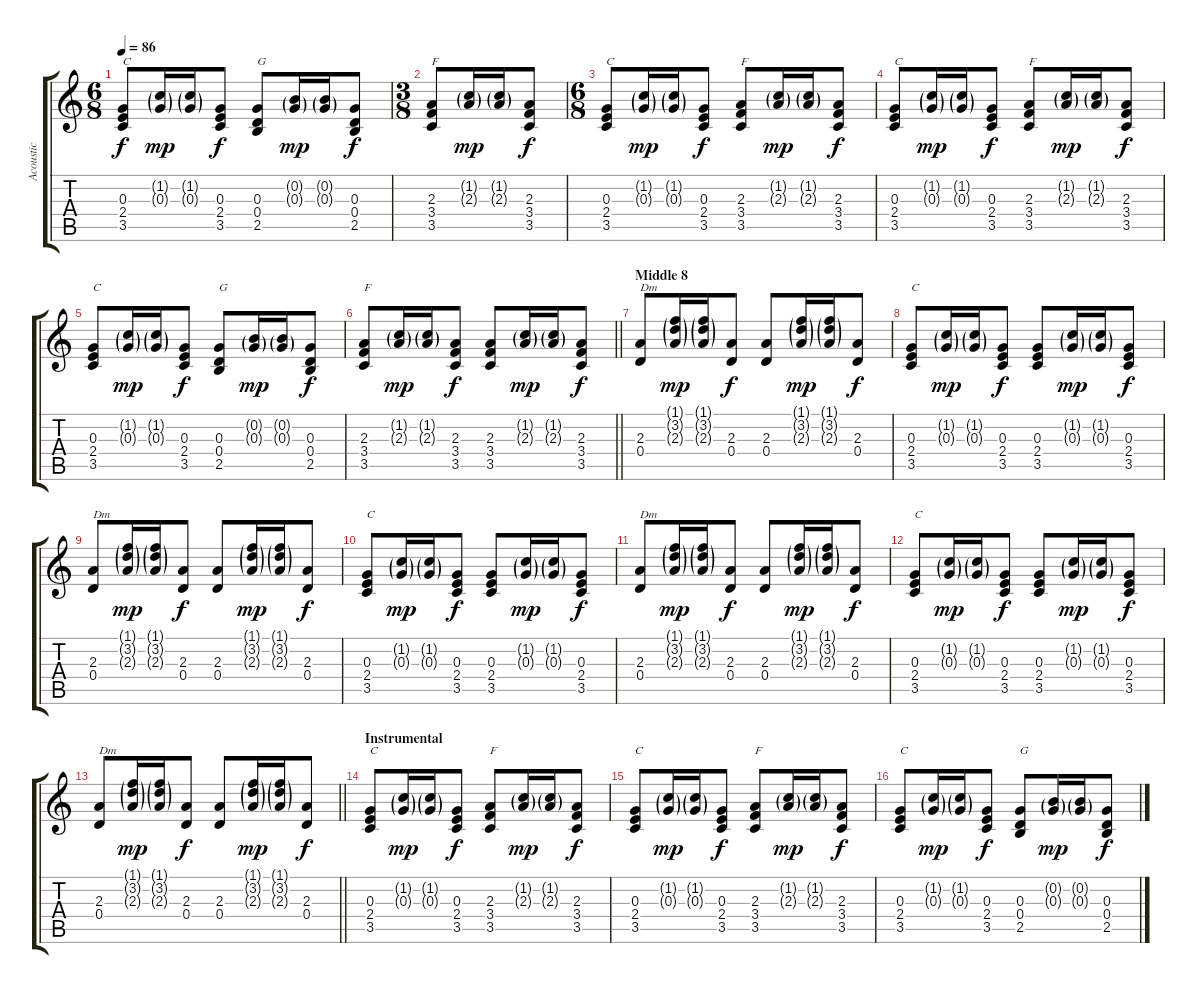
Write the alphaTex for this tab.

\track ("Acoustic" "Acoustic") {instrument acousticguitarsteel}
\staff {score tabs}
\tuning (E4 B3 G3 D3 A2 E2) {hide}
\ts (6 8)
\tempo 86
\clef g2
\ks c
(0.3 2.4 3.5).8{txt "C" dy f} (1.2{g} 0.3{g}).16{dy mp} (1.2{g} 0.3{g}).16 (0.3 2.4 3.5).8{dy f} (0.3 0.4 2.5).8{txt "G"} (0.2{g} 0.3{g}).16{dy mp} (0.2{g} 0.3{g}).16 (0.3 0.4 2.5).8{dy f} |
\ts (3 8)
(2.3 3.4 3.5).8{txt "F"} (1.2{g} 2.3{g}).16{dy mp} (1.2{g} 2.3{g}).16 (2.3 3.4 3.5).8{dy f} |
\ts (6 8)
(0.3 2.4 3.5).8{txt "C"} (1.2{g} 0.3{g}).16{dy mp} (1.2{g} 0.3{g}).16 (0.3 2.4 3.5).8{dy f} (2.3 3.4 3.5).8{txt "F"} (1.2{g} 2.3{g}).16{dy mp} (1.2{g} 2.3{g}).16 (2.3 3.4 3.5).8{dy f} |
(0.3 2.4 3.5).8{txt "C"} (1.2{g} 0.3{g}).16{dy mp} (1.2{g} 0.3{g}).16 (0.3 2.4 3.5).8{dy f} (2.3 3.4 3.5).8{txt "F"} (1.2{g} 2.3{g}).16{dy mp} (1.2{g} 2.3{g}).16 (2.3 3.4 3.5).8{dy f} |
(0.3 2.4 3.5).8{txt "C"} (1.2{g} 0.3{g}).16{dy mp} (1.2{g} 0.3{g}).16 (0.3 2.4 3.5).8{dy f} (0.3 0.4 2.5).8{txt "G"} (0.2{g} 0.3{g}).16{dy mp} (0.2{g} 0.3{g}).16 (0.3 0.4 2.5).8{dy f} |
\barLineRight lightlight
(2.3 3.4 3.5).8{txt "F"} (1.2{g} 2.3{g}).16{dy mp} (1.2{g} 2.3{g}).16 (2.3 3.4 3.5).8{dy f} (2.3 3.4 3.5).8 (1.2{g} 2.3{g}).16{dy mp} (1.2{g} 2.3{g}).16 (2.3 3.4 3.5).8{dy f} |
\section ("" "Middle 8")
(2.3 0.4).8{txt "Dm"} (1.1{g} 3.2{g} 2.3{g}).16{dy mp} (1.1{g} 3.2{g} 2.3{g}).16 (2.3 0.4).8{dy f} (2.3 0.4).8 (1.1{g} 3.2{g} 2.3{g}).16{dy mp} (1.1{g} 3.2{g} 2.3{g}).16 (2.3 0.4).8{dy f} |
(0.3 2.4 3.5).8{txt "C"} (1.2{g} 0.3{g}).16{dy mp} (1.2{g} 0.3{g}).16 (0.3 2.4 3.5).8{dy f} (0.3 2.4 3.5).8 (1.2{g} 0.3{g}).16{dy mp} (1.2{g} 0.3{g}).16 (0.3 2.4 3.5).8{dy f} |
(2.3 0.4).8{txt "Dm"} (1.1{g} 3.2{g} 2.3{g}).16{dy mp} (1.1{g} 3.2{g} 2.3{g}).16 (2.3 0.4).8{dy f} (2.3 0.4).8 (1.1{g} 3.2{g} 2.3{g}).16{dy mp} (1.1{g} 3.2{g} 2.3{g}).16 (2.3 0.4).8{dy f} |
(0.3 2.4 3.5).8{txt "C"} (1.2{g} 0.3{g}).16{dy mp} (1.2{g} 0.3{g}).16 (0.3 2.4 3.5).8{dy f} (0.3 2.4 3.5).8 (1.2{g} 0.3{g}).16{dy mp} (1.2{g} 0.3{g}).16 (0.3 2.4 3.5).8{dy f} |
(2.3 0.4).8{txt "Dm"} (1.1{g} 3.2{g} 2.3{g}).16{dy mp} (1.1{g} 3.2{g} 2.3{g}).16 (2.3 0.4).8{dy f} (2.3 0.4).8 (1.1{g} 3.2{g} 2.3{g}).16{dy mp} (1.1{g} 3.2{g} 2.3{g}).16 (2.3 0.4).8{dy f} |
(0.3 2.4 3.5).8{txt "C"} (1.2{g} 0.3{g}).16{dy mp} (1.2{g} 0.3{g}).16 (0.3 2.4 3.5).8{dy f} (0.3 2.4 3.5).8 (1.2{g} 0.3{g}).16{dy mp} (1.2{g} 0.3{g}).16 (0.3 2.4 3.5).8{dy f} |
\barLineRight lightlight
(2.3 0.4).8{txt "Dm"} (1.1{g} 3.2{g} 2.3{g}).16{dy mp} (1.1{g} 3.2{g} 2.3{g}).16 (2.3 0.4).8{dy f} (2.3 0.4).8 (1.1{g} 3.2{g} 2.3{g}).16{dy mp} (1.1{g} 3.2{g} 2.3{g}).16 (2.3 0.4).8{dy f} |
\section ("" "Instrumental")
(0.3 2.4 3.5).8{txt "C"} (1.2{g} 0.3{g}).16{dy mp} (1.2{g} 0.3{g}).16 (0.3 2.4 3.5).8{dy f} (2.3 3.4 3.5).8{txt "F"} (1.2{g} 2.3{g}).16{dy mp} (1.2{g} 2.3{g}).16 (2.3 3.4 3.5).8{dy f} |
(0.3 2.4 3.5).8{txt "C"} (1.2{g} 0.3{g}).16{dy mp} (1.2{g} 0.3{g}).16 (0.3 2.4 3.5).8{dy f} (2.3 3.4 3.5).8{txt "F"} (1.2{g} 2.3{g}).16{dy mp} (1.2{g} 2.3{g}).16 (2.3 3.4 3.5).8{dy f} |
(0.3 2.4 3.5).8{txt "C"} (1.2{g} 0.3{g}).16{dy mp} (1.2{g} 0.3{g}).16 (0.3 2.4 3.5).8{dy f} (0.3 0.4 2.5).8{txt "G"} (0.2{g} 0.3{g}).16{dy mp} (0.2{g} 0.3{g}).16 (0.3 0.4 2.5).8{dy f}
